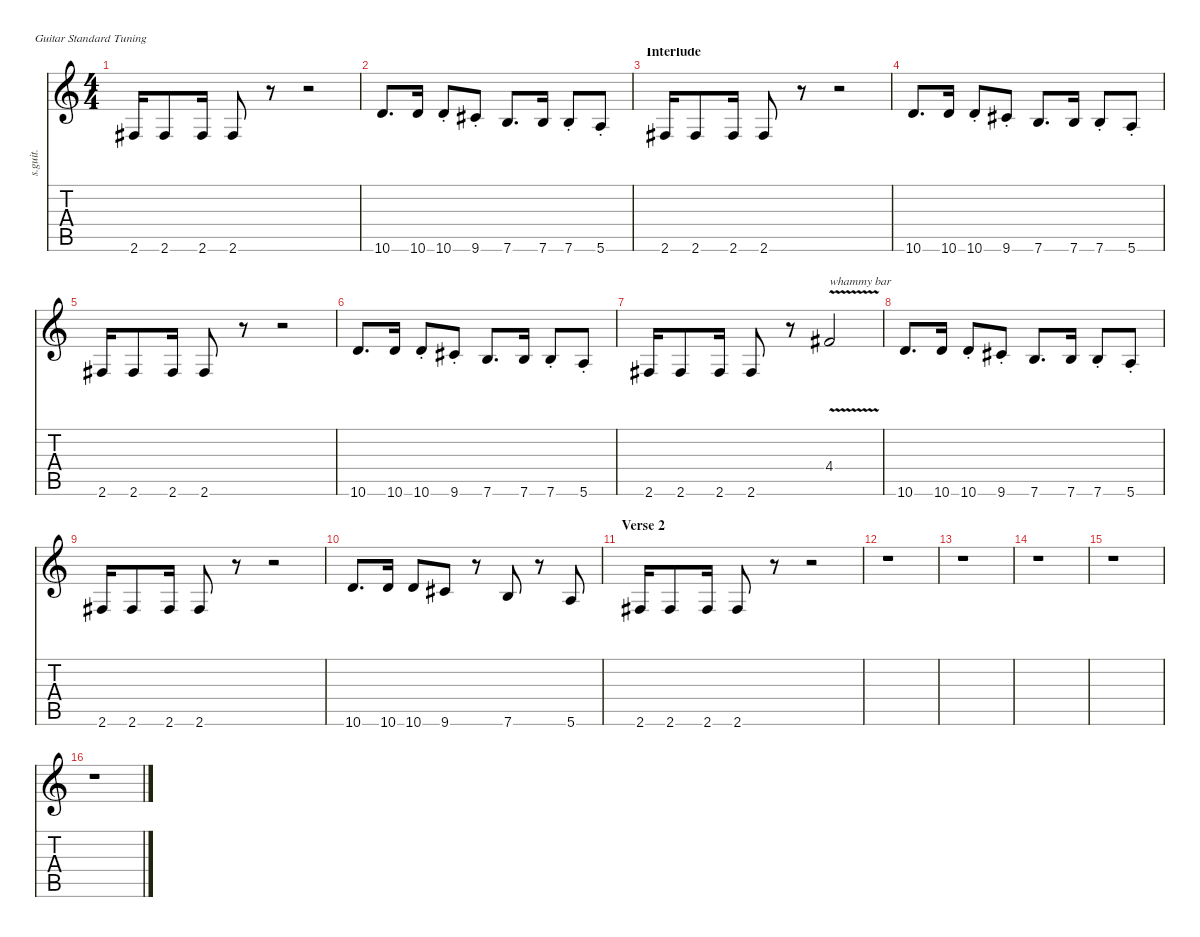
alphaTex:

\defaultSystemsLayout 4
\hideDynamics
\bracketExtendMode nobrackets
\track ("Jamie Cook" "s.guit.") {instrument overdrivenguitar}
\staff {score tabs}
\tuning (E4 B3 G3 D3 A2 E2)
\ts (4 4)
\tempo (97 hide)
\clef g2
\ks c
2.6{acc #}.16{lyrics (0 "") lyrics (1 "") lyrics (2 "") lyrics (3 "") lyrics (4 "") dy f} 2.6{acc #}.8{lyrics (0 "") lyrics (1 "") lyrics (2 "") lyrics (3 "") lyrics (4 "")} 2.6{acc #}.16{lyrics (0 "") lyrics (1 "") lyrics (2 "") lyrics (3 "") lyrics (4 "")} 2.6{acc #}.8{lyrics (0 "") lyrics (1 "") lyrics (2 "") lyrics (3 "") lyrics (4 "")} r.8 r.2 |
10.6.8{d lyrics (0 "") lyrics (1 "") lyrics (2 "") lyrics (3 "") lyrics (4 "")} 10.6.16{lyrics (0 "") lyrics (1 "") lyrics (2 "") lyrics (3 "") lyrics (4 "")} 10.6{st}.8{lyrics (0 "") lyrics (1 "") lyrics (2 "") lyrics (3 "") lyrics (4 "")} 9.6{st acc #}.8{lyrics (0 "") lyrics (1 "") lyrics (2 "") lyrics (3 "") lyrics (4 "")} 7.6.8{d lyrics (0 "") lyrics (1 "") lyrics (2 "") lyrics (3 "") lyrics (4 "")} 7.6.16{lyrics (0 "") lyrics (1 "") lyrics (2 "") lyrics (3 "") lyrics (4 "")} 7.6{st}.8{lyrics (0 "") lyrics (1 "") lyrics (2 "") lyrics (3 "") lyrics (4 "")} 5.6{st}.8{lyrics (0 "") lyrics (1 "") lyrics (2 "") lyrics (3 "") lyrics (4 "")} |
\section ("" "Interlude")
2.6{acc #}.16{lyrics (0 "") lyrics (1 "") lyrics (2 "") lyrics (3 "") lyrics (4 "")} 2.6{acc #}.8{lyrics (0 "") lyrics (1 "") lyrics (2 "") lyrics (3 "") lyrics (4 "")} 2.6{acc #}.16{lyrics (0 "") lyrics (1 "") lyrics (2 "") lyrics (3 "") lyrics (4 "")} 2.6{acc #}.8{lyrics (0 "") lyrics (1 "") lyrics (2 "") lyrics (3 "") lyrics (4 "")} r.8 r.2 |
10.6.8{d lyrics (0 "") lyrics (1 "") lyrics (2 "") lyrics (3 "") lyrics (4 "")} 10.6.16{lyrics (0 "") lyrics (1 "") lyrics (2 "") lyrics (3 "") lyrics (4 "")} 10.6{st}.8{lyrics (0 "") lyrics (1 "") lyrics (2 "") lyrics (3 "") lyrics (4 "")} 9.6{st acc #}.8{lyrics (0 "") lyrics (1 "") lyrics (2 "") lyrics (3 "") lyrics (4 "")} 7.6.8{d lyrics (0 "") lyrics (1 "") lyrics (2 "") lyrics (3 "") lyrics (4 "")} 7.6.16{lyrics (0 "") lyrics (1 "") lyrics (2 "") lyrics (3 "") lyrics (4 "")} 7.6{st}.8{lyrics (0 "") lyrics (1 "") lyrics (2 "") lyrics (3 "") lyrics (4 "")} 5.6{st}.8{lyrics (0 "") lyrics (1 "") lyrics (2 "") lyrics (3 "") lyrics (4 "")} |
2.6{acc #}.16{lyrics (0 "") lyrics (1 "") lyrics (2 "") lyrics (3 "") lyrics (4 "")} 2.6{acc #}.8{lyrics (0 "") lyrics (1 "") lyrics (2 "") lyrics (3 "") lyrics (4 "")} 2.6{acc #}.16{lyrics (0 "") lyrics (1 "") lyrics (2 "") lyrics (3 "") lyrics (4 "")} 2.6{acc #}.8{lyrics (0 "") lyrics (1 "") lyrics (2 "") lyrics (3 "") lyrics (4 "")} r.8 r.2 |
10.6.8{d lyrics (0 "") lyrics (1 "") lyrics (2 "") lyrics (3 "") lyrics (4 "")} 10.6.16{lyrics (0 "") lyrics (1 "") lyrics (2 "") lyrics (3 "") lyrics (4 "")} 10.6{st}.8{lyrics (0 "") lyrics (1 "") lyrics (2 "") lyrics (3 "") lyrics (4 "")} 9.6{st acc #}.8{lyrics (0 "") lyrics (1 "") lyrics (2 "") lyrics (3 "") lyrics (4 "")} 7.6.8{d lyrics (0 "") lyrics (1 "") lyrics (2 "") lyrics (3 "") lyrics (4 "")} 7.6.16{lyrics (0 "") lyrics (1 "") lyrics (2 "") lyrics (3 "") lyrics (4 "")} 7.6{st}.8{lyrics (0 "") lyrics (1 "") lyrics (2 "") lyrics (3 "") lyrics (4 "")} 5.6{st}.8{lyrics (0 "") lyrics (1 "") lyrics (2 "") lyrics (3 "") lyrics (4 "")} |
2.6{acc #}.16{lyrics (0 "") lyrics (1 "") lyrics (2 "") lyrics (3 "") lyrics (4 "")} 2.6{acc #}.8{lyrics (0 "") lyrics (1 "") lyrics (2 "") lyrics (3 "") lyrics (4 "")} 2.6{acc #}.16{lyrics (0 "") lyrics (1 "") lyrics (2 "") lyrics (3 "") lyrics (4 "")} 2.6{acc #}.8{lyrics (0 "") lyrics (1 "") lyrics (2 "") lyrics (3 "") lyrics (4 "")} r.8 4.4{v acc #}.2{txt "whammy bar" lyrics (0 "") lyrics (1 "") lyrics (2 "") lyrics (3 "") lyrics (4 "")} |
10.6.8{d lyrics (0 "") lyrics (1 "") lyrics (2 "") lyrics (3 "") lyrics (4 "")} 10.6.16{lyrics (0 "") lyrics (1 "") lyrics (2 "") lyrics (3 "") lyrics (4 "")} 10.6{st}.8{lyrics (0 "") lyrics (1 "") lyrics (2 "") lyrics (3 "") lyrics (4 "")} 9.6{st acc #}.8{lyrics (0 "") lyrics (1 "") lyrics (2 "") lyrics (3 "") lyrics (4 "")} 7.6.8{d lyrics (0 "") lyrics (1 "") lyrics (2 "") lyrics (3 "") lyrics (4 "")} 7.6.16{lyrics (0 "") lyrics (1 "") lyrics (2 "") lyrics (3 "") lyrics (4 "")} 7.6{st}.8{lyrics (0 "") lyrics (1 "") lyrics (2 "") lyrics (3 "") lyrics (4 "")} 5.6{st}.8{lyrics (0 "") lyrics (1 "") lyrics (2 "") lyrics (3 "") lyrics (4 "")} |
2.6{acc #}.16{lyrics (0 "") lyrics (1 "") lyrics (2 "") lyrics (3 "") lyrics (4 "")} 2.6{acc #}.8{lyrics (0 "") lyrics (1 "") lyrics (2 "") lyrics (3 "") lyrics (4 "")} 2.6{acc #}.16{lyrics (0 "") lyrics (1 "") lyrics (2 "") lyrics (3 "") lyrics (4 "")} 2.6{acc #}.8{lyrics (0 "") lyrics (1 "") lyrics (2 "") lyrics (3 "") lyrics (4 "")} r.8 r.2 |
10.6.8{d lyrics (0 "") lyrics (1 "") lyrics (2 "") lyrics (3 "") lyrics (4 "")} 10.6.16{lyrics (0 "") lyrics (1 "") lyrics (2 "") lyrics (3 "") lyrics (4 "")} 10.6.8{lyrics (0 "") lyrics (1 "") lyrics (2 "") lyrics (3 "") lyrics (4 "")} 9.6{acc #}.8{lyrics (0 "") lyrics (1 "") lyrics (2 "") lyrics (3 "") lyrics (4 "")} r.8 7.6.8{lyrics (0 "") lyrics (1 "") lyrics (2 "") lyrics (3 "") lyrics (4 "")} r.8 5.6.8{lyrics (0 "") lyrics (1 "") lyrics (2 "") lyrics (3 "") lyrics (4 "")} |
\section ("" "Verse 2")
2.6{acc #}.16{lyrics (0 "") lyrics (1 "") lyrics (2 "") lyrics (3 "") lyrics (4 "")} 2.6{acc #}.8{lyrics (0 "") lyrics (1 "") lyrics (2 "") lyrics (3 "") lyrics (4 "")} 2.6{acc #}.16{lyrics (0 "") lyrics (1 "") lyrics (2 "") lyrics (3 "") lyrics (4 "")} 2.6{acc #}.8{lyrics (0 "") lyrics (1 "") lyrics (2 "") lyrics (3 "") lyrics (4 "")} r.8 r.2 |
r.1 |
r.1 |
r.1 |
r.1 |
r.1
